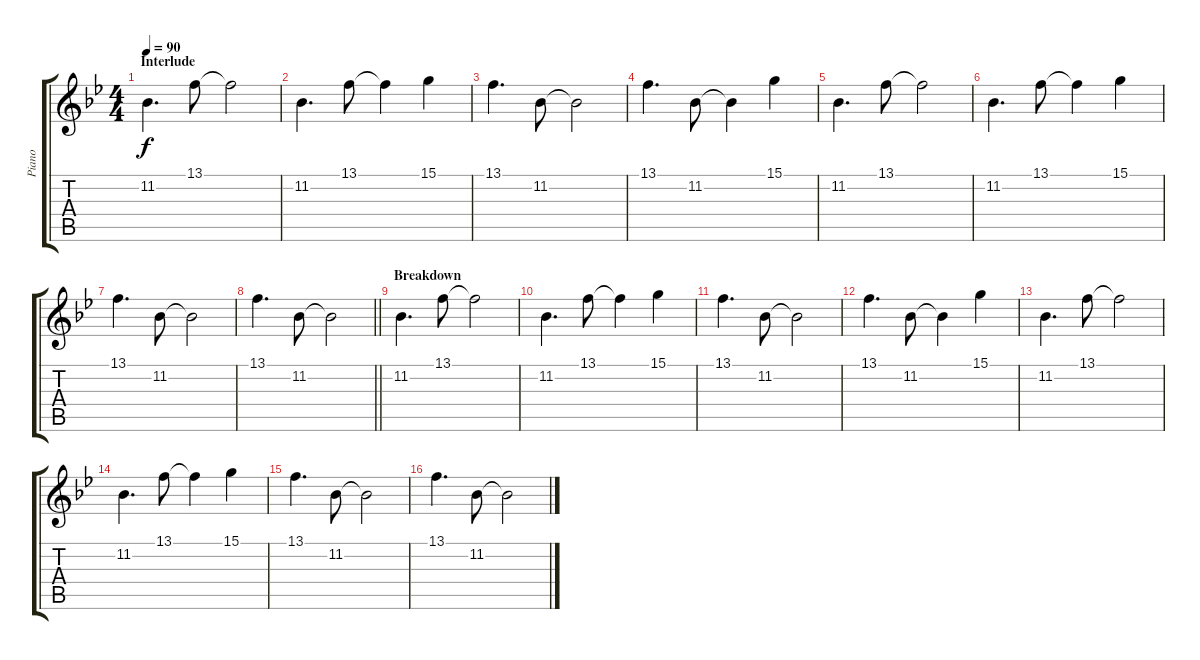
\track ("Piano" "Piano") {instrument acousticgrandpiano}
\staff {score tabs}
\tuning (E4 B3 G3 D3 A2 E2) {hide}
\ts (4 4)
\section ("" "Interlude")
\tempo 90
\clef g2
\ks bb
11.2.4{d dy f} 13.1.8 13.1{t}.2 |
11.2.4{d} 13.1.8 13.1{t}.4 15.1.4 |
13.1.4{d} 11.2.8 11.2{t}.2 |
13.1.4{d} 11.2.8 11.2{t}.4 15.1.4 |
11.2.4{d} 13.1.8 13.1{t}.2 |
11.2.4{d} 13.1.8 13.1{t}.4 15.1.4 |
13.1.4{d} 11.2.8 11.2{t}.2 |
\barLineRight lightlight
13.1.4{d} 11.2.8 11.2{t}.2 |
\section ("" "Breakdown")
11.2.4{d} 13.1.8 13.1{t}.2 |
11.2.4{d} 13.1.8 13.1{t}.4 15.1.4 |
13.1.4{d} 11.2.8 11.2{t}.2 |
13.1.4{d} 11.2.8 11.2{t}.4 15.1.4 |
11.2.4{d} 13.1.8 13.1{t}.2 |
11.2.4{d} 13.1.8 13.1{t}.4 15.1.4 |
13.1.4{d} 11.2.8 11.2{t}.2 |
13.1.4{d} 11.2.8 11.2{t}.2
